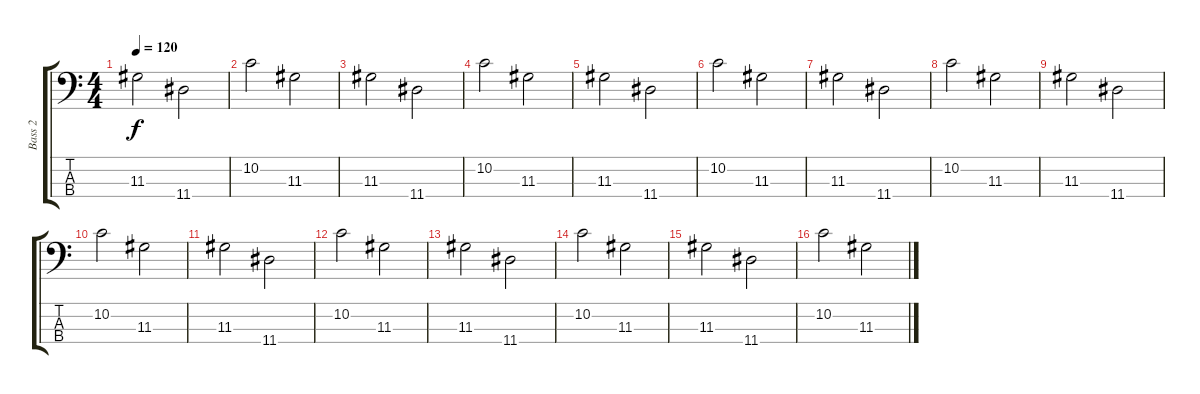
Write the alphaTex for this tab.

\track ("Bass 2" "Bass 2") {instrument electricbassfinger}
\staff {score tabs}
\tuning (G2 D2 A1 E1) {hide}
\ts (4 4)
\tempo 120
\clef f4
\ks c
11.3.2{dy f} 11.4.2 |
10.2.2 11.3.2 |
11.3.2 11.4.2 |
10.2.2 11.3.2 |
11.3.2 11.4.2 |
10.2.2 11.3.2 |
11.3.2 11.4.2 |
10.2.2 11.3.2 |
11.3.2 11.4.2 |
10.2.2 11.3.2 |
11.3.2 11.4.2 |
10.2.2 11.3.2 |
11.3.2 11.4.2 |
10.2.2 11.3.2 |
11.3.2 11.4.2 |
10.2.2 11.3.2
